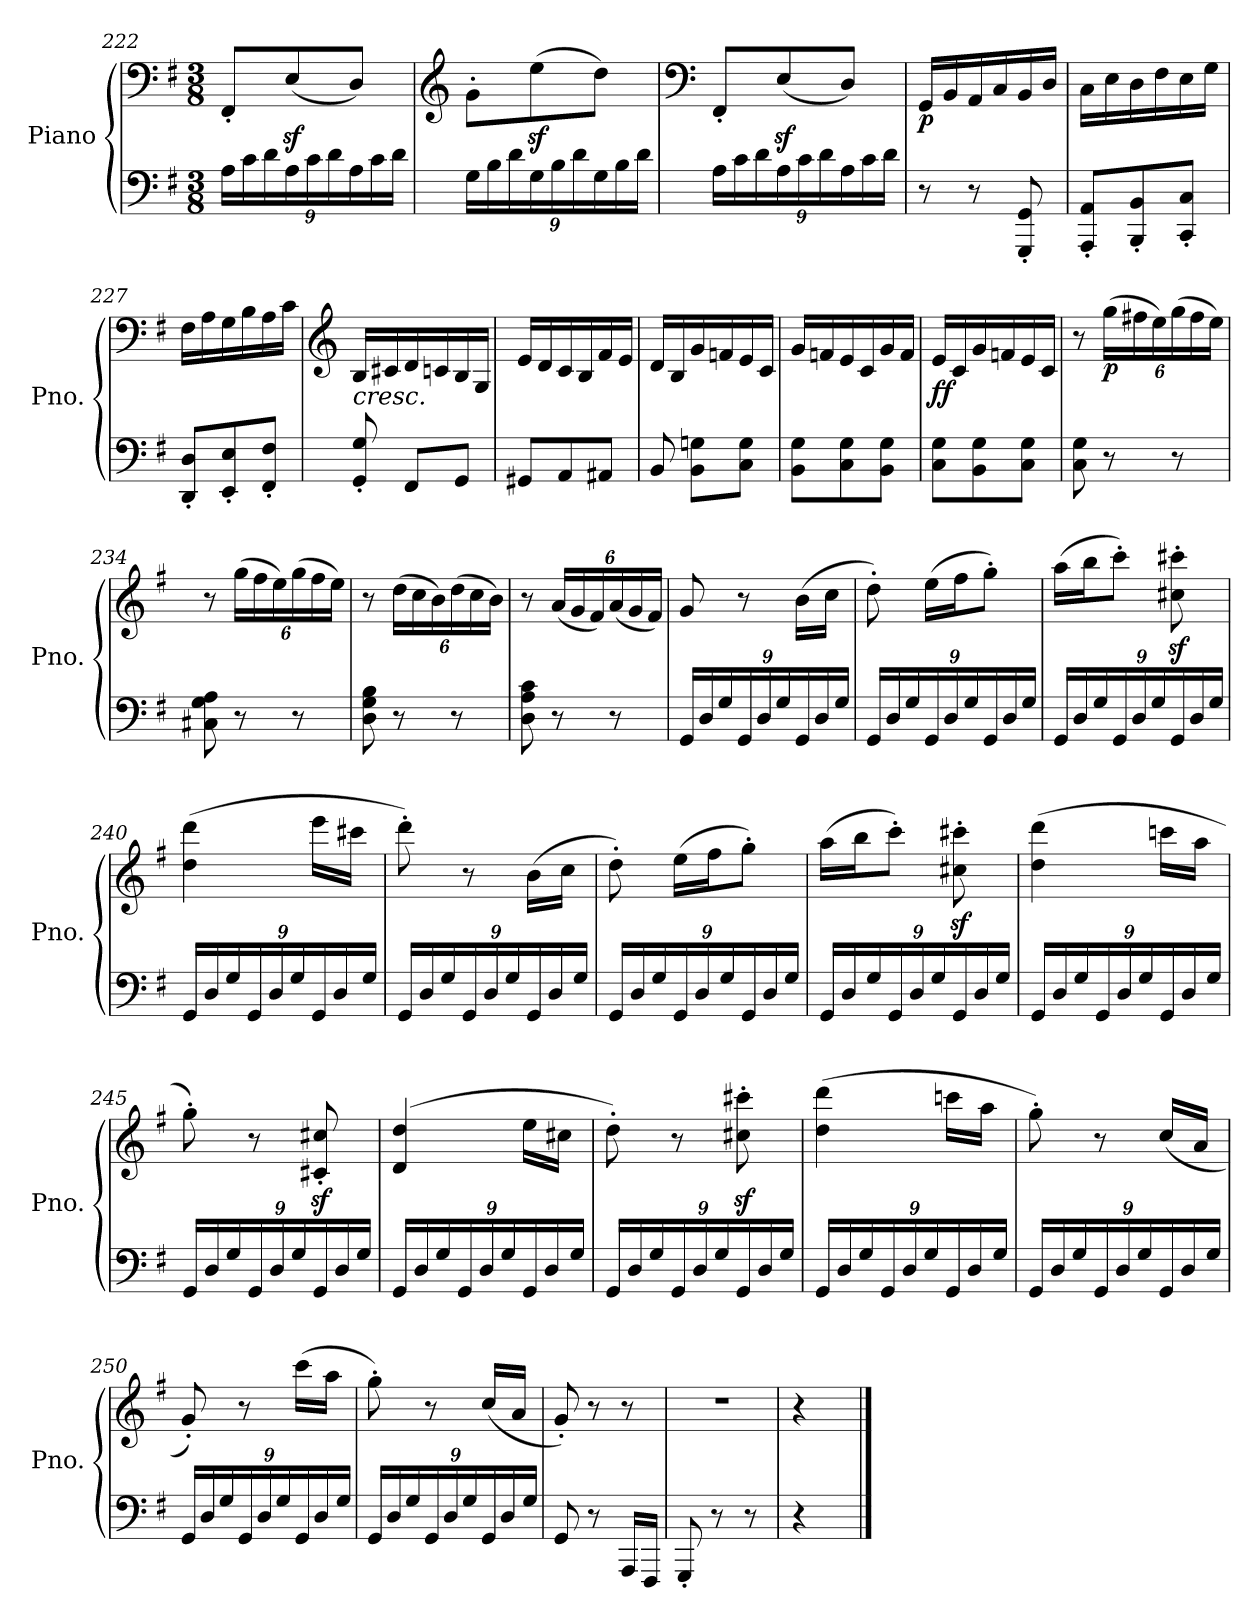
**kern	**kern	**dynam
*part1	*part1	*part1
*staff2	*staff1	*staff1/2
*I"Piano	*	*
*I'Pno.	*	*
*clefF4	*clefF4	*
*k[f#]	*k[f#]	*
*M3/8	*M3/8	*
*Xbrackettup	*	*
=222	=222	=222
24A\LL	8FF#'/L	.
24c\	.	.
24d\	.	.
24A\	(<8Ez</	.
24c\	.	.
24d\	.	.
24A\	8D/J)	.
24c\	.	.
24d\JJ	.	.
!!LO:LB:g=z
=223	=223	=223
*	*clefG2	*
24G\LL	8g'\L	.
24B\	.	.
24d\	.	.
24G\	(>8eez<\	.
24B\	.	.
24d\	.	.
24G\	8dd\J)	.
24B\	.	.
24d\JJ	.	.
=224	=224	=224
*	*clefF4	*
24A\LL	8FF#'/L	.
24c\	.	.
24d\	.	.
24A\	(<8Ez</	.
24c\	.	.
24d\	.	.
24A\	8D/J)	.
24c\	.	.
24d\JJ	.	.
=225	=225	=225
!	!	!LO:DY:b
8r	16GG/LL	p
.	16BB/	.
8r	16AA/	.
.	16C/	.
8GGG/' 8GG/'	16BB/	.
.	16D/JJ	.
=226	=226	=226
8AAA/' 8AA/'L	16C\LL	.
.	16E\	.
8BBB/' 8BB/'	16D\	.
.	16F#\	.
8CC/' 8C/'J	16E\	.
.	16G\JJ	.
=227	=227	=227
8DD/' 8D/'L	16F#\LL	.
.	16A\	.
8EE/' 8E/'	16G\	.
.	16B\	.
8FF#/' 8F#/'J	16A\	.
.	16c\JJ	.
!!LO:LB:g=z
=228	=228	=228
*	*clefG2	*
!	!LO:TX:b:i:t=cresc.	!
8GG/' 8G/'	16B/LL	.
.	16c#X/	.
8FF#/L	16d/	.
.	16cn/	.
8GG/J	16B/	.
.	16G/JJ	.
=229	=229	=229
8GG#X/L	16e/LL	.
.	16d/	.
8AA/	16c/	.
.	16B/	.
8AA#X/J	16f#/	.
.	16e/JJ	.
=230	=230	=230
8BB/	16d/LL	.
.	16B/	.
8BB\ 8Gn\L	16g/	.
.	16fn/	.
8C\ 8G\J	16e/	.
.	16c/JJ	.
=231	=231	=231
8BB\ 8G\L	16g/LL	.
.	16fn/	.
8C\ 8G\	16e/	.
.	16c/	.
8BB\ 8G\J	16g/	.
.	16f/JJ	.
=232	=232	=232
!	!	!LO:DY:b
8C\ 8G\L	16e/LL	ff
.	16c/	.
8BB\ 8G\	16g/	.
.	16fn/	.
8C\ 8G\J	16e/	.
.	16c/JJ	.
=233	=233	=233
8C\ 8G\	8r	.
*	*Xbrackettup	*
!	!	!LO:DY:b
8r	(>24gg\LL	p
.	24ff#X\	.
.	24ee\)	.
8r	(>24gg\	.
.	24ff#\	.
.	24ee\JJ)	.
!!LO:LB:g=z
=234	=234	=234
8C#X\ 8G\ 8A\	8r	.
8r	(>24gg\LL	.
.	24ff#\	.
.	24ee\)	.
8r	(>24gg\	.
.	24ff#\	.
.	24ee\JJ)	.
=235	=235	=235
8D\ 8G\ 8B\	8r	.
8r	(>24dd\LL	.
.	24cc\	.
.	24b\)	.
8r	(>24dd\	.
.	24cc\	.
.	24b\JJ)	.
=236	=236	=236
8D\ 8A\ 8c\	8r	.
8r	(<24a/LL	.
.	24g/	.
.	24f#/)	.
8r	(<24a/	.
.	24g/	.
.	24f#/JJ)	.
=237	=237	=237
24GG/LL	8g/	.
24D/	.	.
24G/	.	.
24GG/	8r	.
24D/	.	.
24G/	.	.
24GG/	(>16b\LL	.
24D/	.	.
.	16cc\JJ	.
24G/JJ	.	.
=238	=238	=238
24GG/LL	8dd'\)	.
24D/	.	.
24G/	.	.
24GG/	(>16ee\LL	.
24D/	.	.
.	16ff#\J	.
24G/	.	.
24GG/	8gg'\J)	.
24D/	.	.
24G/JJ	.	.
!!LO:LB:g=z
=239	=239	=239
24GG/LL	(>16aa\LL	.
24D/	.	.
.	16bb\J	.
24G/	.	.
24GG/	8ccc'\J)	.
24D/	.	.
24G/	.	.
24GG/	8cc#X\z<' 8ccc#X\z<'	.
24D/	.	.
24G/JJ	.	.
=240	=240	=240
24GG/LL	(>4dd\ 4ddd\	.
24D/	.	.
24G/	.	.
24GG/	.	.
24D/	.	.
24G/	.	.
24GG/	16eee\LL	.
24D/	.	.
.	16ccc#X\JJ	.
24G/JJ	.	.
=241	=241	=241
24GG/LL	8ddd'\)	.
24D/	.	.
24G/	.	.
24GG/	8r	.
24D/	.	.
24G/	.	.
24GG/	(>16b\LL	.
24D/	.	.
.	16cc\JJ	.
24G/JJ	.	.
=242	=242	=242
24GG/LL	8dd'\)	.
24D/	.	.
24G/	.	.
24GG/	(>16ee\LL	.
24D/	.	.
.	16ff#\J	.
24G/	.	.
24GG/	8gg'\J)	.
24D/	.	.
24G/JJ	.	.
!!LO:LB:g=z
=243	=243	=243
24GG/LL	(>16aa\LL	.
24D/	.	.
.	16bb\J	.
24G/	.	.
24GG/	8ccc'\J)	.
24D/	.	.
24G/	.	.
24GG/	8cc#X\z<' 8ccc#X\z<'	.
24D/	.	.
24G/JJ	.	.
=244	=244	=244
24GG/LL	(>4dd\ 4ddd\	.
24D/	.	.
24G/	.	.
24GG/	.	.
24D/	.	.
24G/	.	.
24GG/	16cccn\LL	.
24D/	.	.
.	16aa\JJ	.
24G/JJ	.	.
=245	=245	=245
24GG/LL	8gg'\)	.
24D/	.	.
24G/	.	.
24GG/	8r	.
24D/	.	.
24G/	.	.
24GG/	8c#X/z<' 8cc#X/z<'	.
24D/	.	.
24G/JJ	.	.
=246	=246	=246
24GG/LL	(>4d/ 4dd/	.
24D/	.	.
24G/	.	.
24GG/	.	.
24D/	.	.
24G/	.	.
24GG/	16ee\LL	.
24D/	.	.
.	16cc#X\JJ	.
24G/JJ	.	.
=247	=247	=247
24GG/LL	8dd'\)	.
24D/	.	.
24G/	.	.
24GG/	8r	.
24D/	.	.
24G/	.	.
24GG/	8cc#X\z<' 8ccc#X\z<'	.
24D/	.	.
24G/JJ	.	.
!!LO:PB:g=z
=248	=248	=248
24GG/LL	(>4dd\ 4ddd\	.
24D/	.	.
24G/	.	.
24GG/	.	.
24D/	.	.
24G/	.	.
24GG/	16cccn\LL	.
24D/	.	.
.	16aa\JJ	.
24G/JJ	.	.
=249	=249	=249
24GG/LL	8gg'\)	.
24D/	.	.
24G/	.	.
24GG/	8r	.
24D/	.	.
24G/	.	.
24GG/	(<16cc/LL	.
24D/	.	.
.	16a/JJ	.
24G/JJ	.	.
=250	=250	=250
24GG/LL	8g'/)	.
24D/	.	.
24G/	.	.
24GG/	8r	.
24D/	.	.
24G/	.	.
24GG/	(>16ccc\LL	.
24D/	.	.
.	16aa\JJ	.
24G/JJ	.	.
=251	=251	=251
24GG/LL	8gg'\)	.
24D/	.	.
24G/	.	.
24GG/	8r	.
24D/	.	.
24G/	.	.
24GG/	(<16cc/LL	.
24D/	.	.
.	16a/JJ	.
24G/JJ	.	.
=252	=252	=252
8GG/	8g'/)	.
8r	8r	.
16AAA/LL	8r	.
16FFF#/JJ	.	.
!!LO:LB:g=z
=253	=253	=253
8GGG'/	4.r	.
8r	.	.
8r	.	.
=254	=254	=254
4r	4r	.
==	==	==
*-	*-	*-
